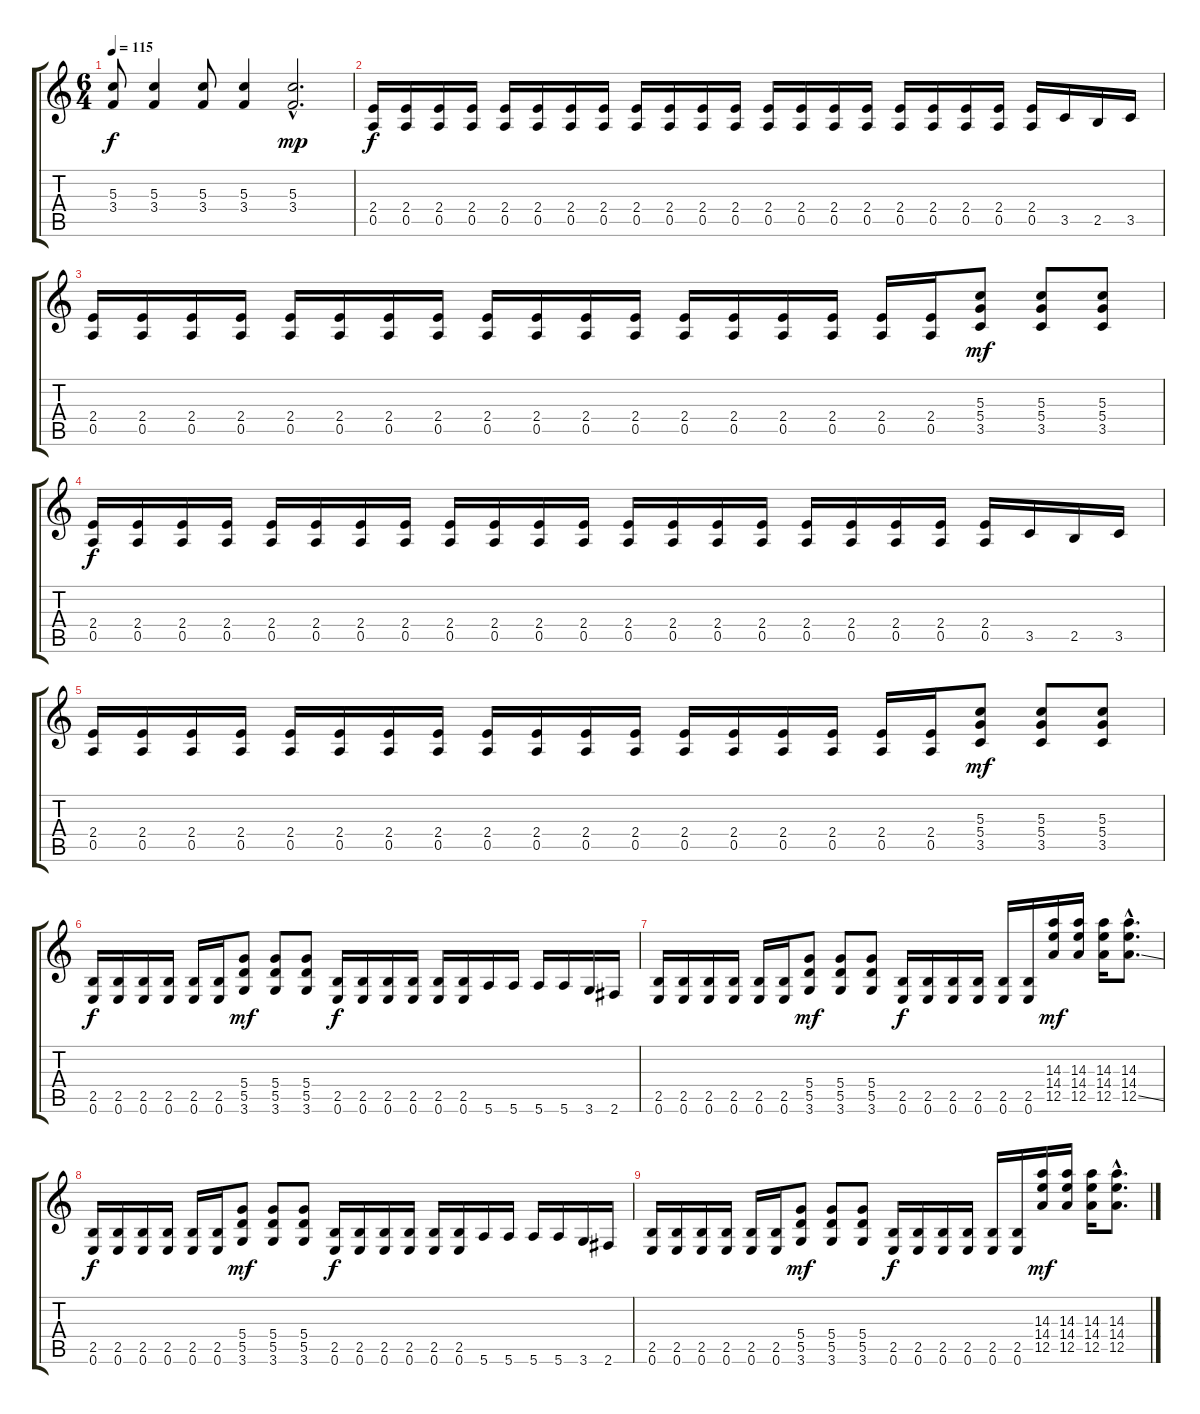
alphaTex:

\track "" {instrument distortionguitar}
\staff {score tabs}
\tuning (E4 B3 G3 D3 A2 E2) {hide}
\ts (6 4)
\tempo 115
\clef g2
\ks c
(5.3 3.4).8{dy f} (5.3 3.4).4 (5.3 3.4).8 (5.3 3.4).4 (5.3{hac} 3.4{hac}).2{d dy mp} |
(2.4 0.5).16{dy f} (2.4 0.5).16 (2.4 0.5).16 (2.4 0.5).16 (2.4 0.5).16 (2.4 0.5).16 (2.4 0.5).16 (2.4 0.5).16 (2.4 0.5).16 (2.4 0.5).16 (2.4 0.5).16 (2.4 0.5).16 (2.4 0.5).16 (2.4 0.5).16 (2.4 0.5).16 (2.4 0.5).16 (2.4 0.5).16 (2.4 0.5).16 (2.4 0.5).16 (2.4 0.5).16 (2.4 0.5).16 3.5.16 2.5.16 3.5.16 |
(2.4 0.5).16 (2.4 0.5).16 (2.4 0.5).16 (2.4 0.5).16 (2.4 0.5).16 (2.4 0.5).16 (2.4 0.5).16 (2.4 0.5).16 (2.4 0.5).16 (2.4 0.5).16 (2.4 0.5).16 (2.4 0.5).16 (2.4 0.5).16 (2.4 0.5).16 (2.4 0.5).16 (2.4 0.5).16 (2.4 0.5).16 (2.4 0.5).16 (5.3 5.4 3.5).8{dy mf} (5.3 5.4 3.5).8 (5.3 5.4 3.5).8 |
(2.4 0.5).16{dy f} (2.4 0.5).16 (2.4 0.5).16 (2.4 0.5).16 (2.4 0.5).16 (2.4 0.5).16 (2.4 0.5).16 (2.4 0.5).16 (2.4 0.5).16 (2.4 0.5).16 (2.4 0.5).16 (2.4 0.5).16 (2.4 0.5).16 (2.4 0.5).16 (2.4 0.5).16 (2.4 0.5).16 (2.4 0.5).16 (2.4 0.5).16 (2.4 0.5).16 (2.4 0.5).16 (2.4 0.5).16 3.5.16 2.5.16 3.5.16 |
(2.4 0.5).16 (2.4 0.5).16 (2.4 0.5).16 (2.4 0.5).16 (2.4 0.5).16 (2.4 0.5).16 (2.4 0.5).16 (2.4 0.5).16 (2.4 0.5).16 (2.4 0.5).16 (2.4 0.5).16 (2.4 0.5).16 (2.4 0.5).16 (2.4 0.5).16 (2.4 0.5).16 (2.4 0.5).16 (2.4 0.5).16 (2.4 0.5).16 (5.3 5.4 3.5).8{dy mf} (5.3 5.4 3.5).8 (5.3 5.4 3.5).8 |
(2.5 0.6).16{dy f} (2.5 0.6).16 (2.5 0.6).16 (2.5 0.6).16 (2.5 0.6).16 (2.5 0.6).16 (5.4 5.5 3.6).8{dy mf} (5.4 5.5 3.6).8 (5.4 5.5 3.6).8 (2.5 0.6).16{dy f} (2.5 0.6).16 (2.5 0.6).16 (2.5 0.6).16 (2.5 0.6).16 (2.5 0.6).16 5.6.16 5.6.16 5.6.16 5.6.16 3.6.16 2.6.16 |
(2.5 0.6).16 (2.5 0.6).16 (2.5 0.6).16 (2.5 0.6).16 (2.5 0.6).16 (2.5 0.6).16 (5.4 5.5 3.6).8{dy mf} (5.4 5.5 3.6).8 (5.4 5.5 3.6).8 (2.5 0.6).16{dy f} (2.5 0.6).16 (2.5 0.6).16 (2.5 0.6).16 (2.5 0.6).16 (2.5 0.6).16 (14.3 14.4 12.5).16{dy mf} (14.3 14.4 12.5).16 (14.3 14.4 12.5).16 (14.3{hac} 14.4{hac} 12.5{ss hac}).8{d} |
(2.5 0.6).16{dy f} (2.5 0.6).16 (2.5 0.6).16 (2.5 0.6).16 (2.5 0.6).16 (2.5 0.6).16 (5.4 5.5 3.6).8{dy mf} (5.4 5.5 3.6).8 (5.4 5.5 3.6).8 (2.5 0.6).16{dy f} (2.5 0.6).16 (2.5 0.6).16 (2.5 0.6).16 (2.5 0.6).16 (2.5 0.6).16 5.6.16 5.6.16 5.6.16 5.6.16 3.6.16 2.6.16 |
(2.5 0.6).16 (2.5 0.6).16 (2.5 0.6).16 (2.5 0.6).16 (2.5 0.6).16 (2.5 0.6).16 (5.4 5.5 3.6).8{dy mf} (5.4 5.5 3.6).8 (5.4 5.5 3.6).8 (2.5 0.6).16{dy f} (2.5 0.6).16 (2.5 0.6).16 (2.5 0.6).16 (2.5 0.6).16 (2.5 0.6).16 (14.3 14.4 12.5).16{dy mf} (14.3 14.4 12.5).16 (14.3 14.4 12.5).16 (14.3{hac} 14.4{hac} 12.5{hac}).8{d}
